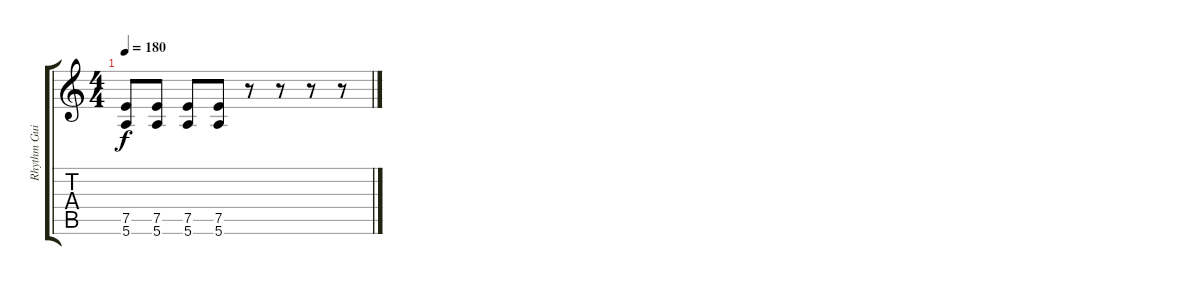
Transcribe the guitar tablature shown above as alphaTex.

\track ("Rhythm Guitar" "Rhythm Gui") {instrument distortionguitar}
\staff {score tabs}
\tuning (E4 B3 G3 D3 A2 E2) {hide}
\ts (4 4)
\tempo 180
\clef g2
\ks c
(7.5 5.6).8{dy f} (7.5 5.6).8 (7.5 5.6).8 (7.5 5.6).8 r.8 r.8 r.8 r.8
